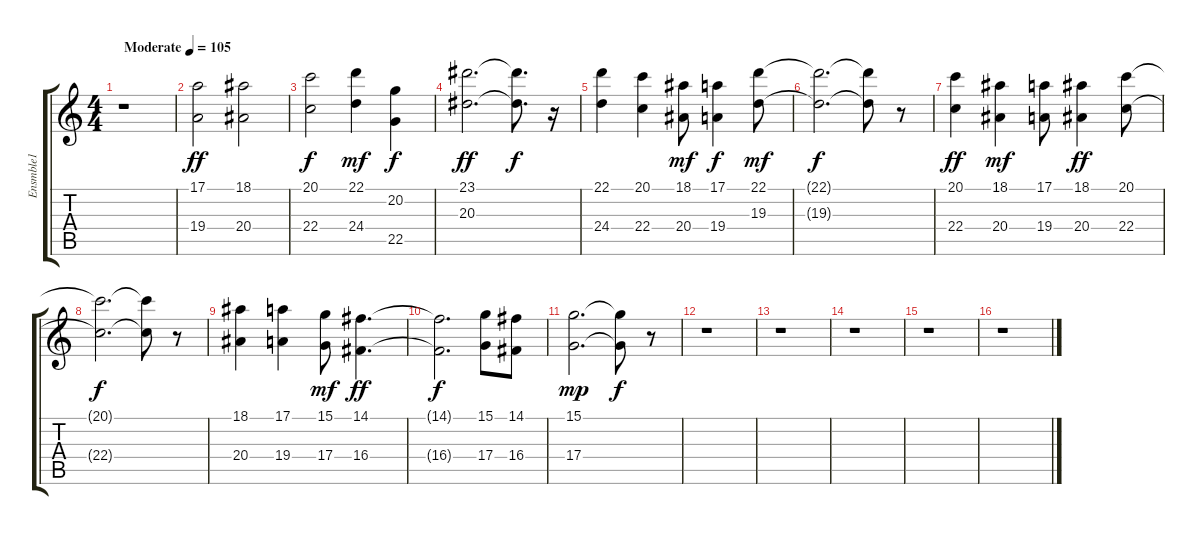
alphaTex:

\track ("Ensmble1" "Ensmble1") {instrument stringensemble1}
\staff {score tabs}
\tuning (E4 B3 G3 D3 A2 E2) {hide}
\ts (4 4)
\tempo (105 "Moderate")
\clef g2
\ks c
r.1{dy ff instrument stringensemble1} |
(17.1 19.4).2 (18.1 20.4).2 |
(20.1 22.4).2{dy f} (22.1 24.4).4{dy mf} (20.2 22.5).4{dy f} |
(23.1 20.3).2{d dy ff} (23.1{t} 20.3{t}).8{d dy f} r.16 |
(22.1 24.4).4 (20.1 22.4).4 (18.1 20.4).8{dy mf} (17.1 19.4).4{dy f} (22.1 19.3).8{dy mf} |
(22.1{t} 19.3{t}).2{d dy f} (22.1{t} 19.3{t}).8 r.8 |
(20.1 22.4).4{dy ff} (18.1 20.4).4{dy mf} (17.1 19.4).8 (18.1 20.4).4{dy ff} (20.1 22.4).8 |
(20.1{t} 22.4{t}).2{d dy f} (20.1{t} 22.4{t}).8 r.8 |
(18.1 20.4).4 (17.1 19.4).4 (15.1 17.4).8{dy mf} (14.1 16.4).4{d dy ff} |
(14.1{t} 16.4{t}).2{d dy f} (15.1 17.4).8 (14.1 16.4).8 |
(15.1 17.4).2{d dy mp} (15.1{t} 17.4{t}).8{dy f} r.8 |
r.1 |
r.1 |
r.1 |
r.1 |
r.1
